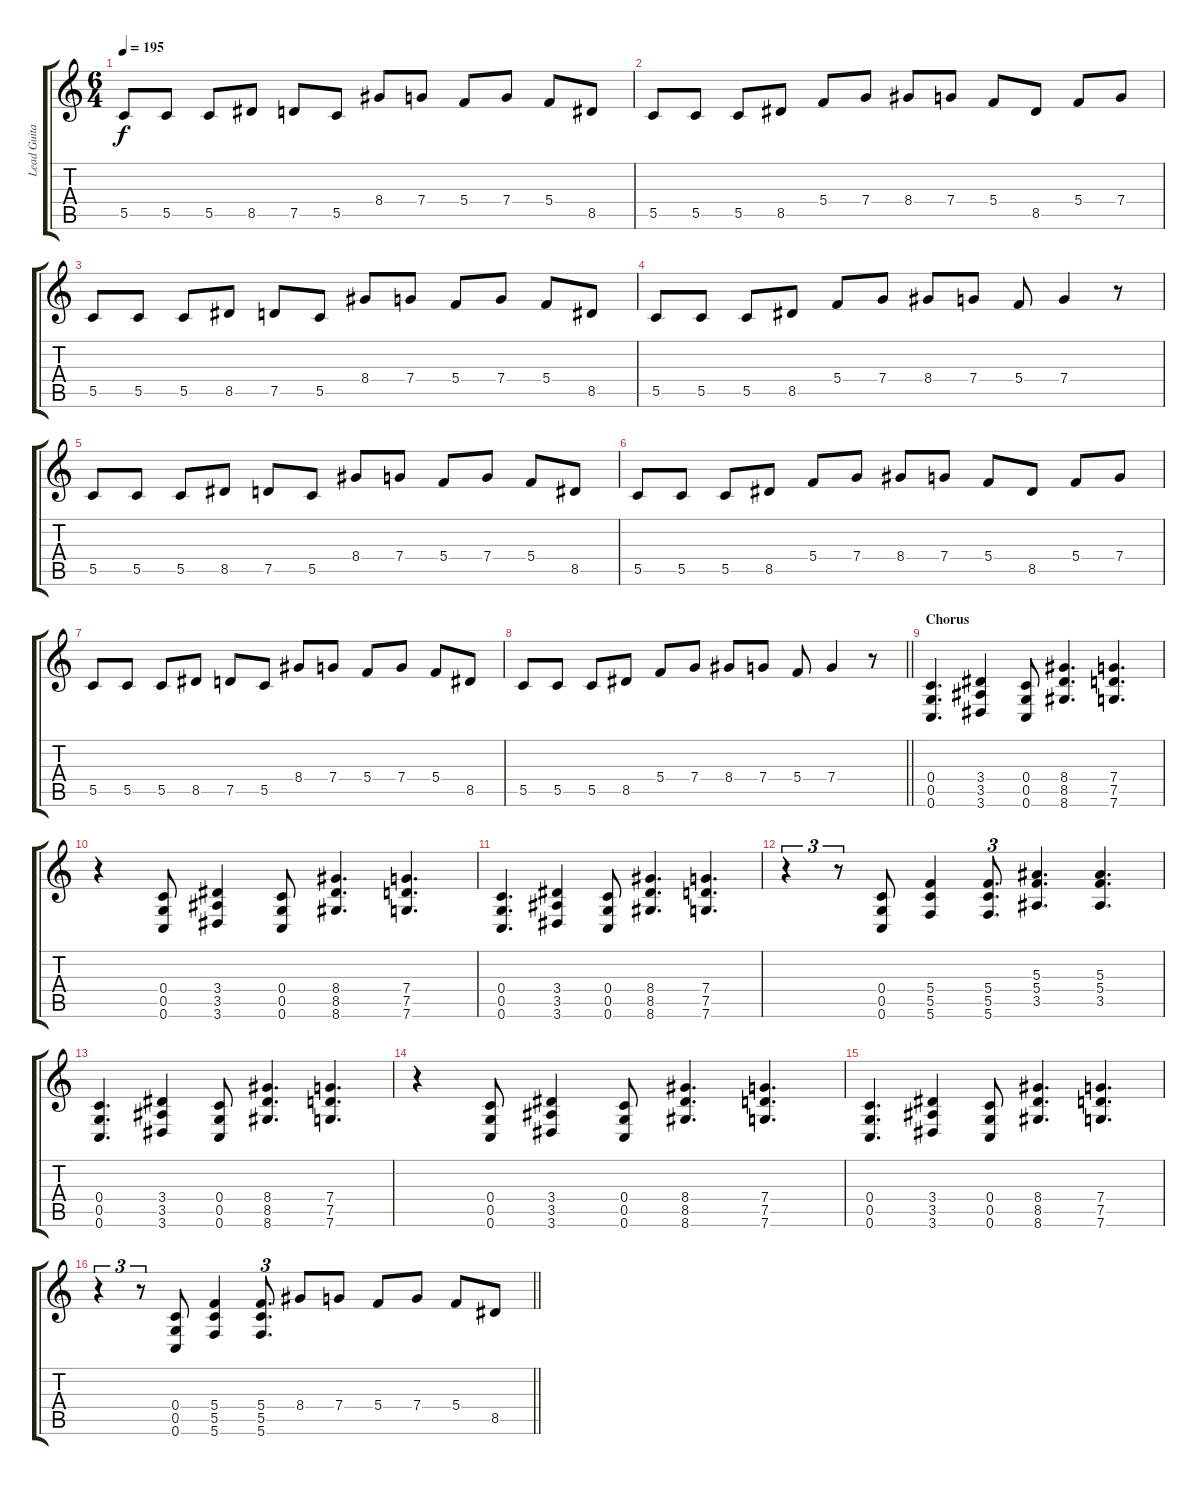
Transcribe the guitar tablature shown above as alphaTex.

\track ("Lead Guitar" "Lead Guita") {instrument distortionguitar}
\staff {score tabs}
\tuning (D4 A3 F3 C3 G2 C2) {hide}
\ts (6 4)
\tempo 195
\clef g2
\ks c
5.5.8{dy f} 5.5.8 5.5.8 8.5.8 7.5.8 5.5.8 8.4.8 7.4.8 5.4.8 7.4.8 5.4.8 8.5.8 |
5.5.8 5.5.8 5.5.8 8.5.8 5.4.8 7.4.8 8.4.8 7.4.8 5.4.8 8.5.8 5.4.8 7.4.8 |
5.5.8 5.5.8 5.5.8 8.5.8 7.5.8 5.5.8 8.4.8 7.4.8 5.4.8 7.4.8 5.4.8 8.5.8 |
5.5.8 5.5.8 5.5.8 8.5.8 5.4.8 7.4.8 8.4.8 7.4.8 5.4.8 7.4.4 r.8 |
5.5.8 5.5.8 5.5.8 8.5.8 7.5.8 5.5.8 8.4.8 7.4.8 5.4.8 7.4.8 5.4.8 8.5.8 |
5.5.8 5.5.8 5.5.8 8.5.8 5.4.8 7.4.8 8.4.8 7.4.8 5.4.8 8.5.8 5.4.8 7.4.8 |
5.5.8 5.5.8 5.5.8 8.5.8 7.5.8 5.5.8 8.4.8 7.4.8 5.4.8 7.4.8 5.4.8 8.5.8 |
\barLineRight lightlight
5.5.8 5.5.8 5.5.8 8.5.8 5.4.8 7.4.8 8.4.8 7.4.8 5.4.8 7.4.4 r.8 |
\section ("" "Chorus")
(0.4 0.5 0.6).4{d} (3.4 3.5 3.6).4 (0.4 0.5 0.6).8 (8.4 8.5 8.6).4{d} (7.4 7.5 7.6).4{d} |
r.4 (0.4 0.5 0.6).8 (3.4 3.5 3.6).4 (0.4 0.5 0.6).8 (8.4 8.5 8.6).4{d} (7.4 7.5 7.6).4{d} |
(0.4 0.5 0.6).4{d} (3.4 3.5 3.6).4 (0.4 0.5 0.6).8 (8.4 8.5 8.6).4{d} (7.4 7.5 7.6).4{d} |
r.4{tu (3 2)} r.8{tu (3 2)} (0.4 0.5 0.6).8 (5.4 5.5 5.6).4 (5.4 5.5 5.6).8{d tu (3 2)} (5.3 5.4 3.5).4{d} (5.3 5.4 3.5).4{d} |
(0.4 0.5 0.6).4{d} (3.4 3.5 3.6).4 (0.4 0.5 0.6).8 (8.4 8.5 8.6).4{d} (7.4 7.5 7.6).4{d} |
r.4 (0.4 0.5 0.6).8 (3.4 3.5 3.6).4 (0.4 0.5 0.6).8 (8.4 8.5 8.6).4{d} (7.4 7.5 7.6).4{d} |
(0.4 0.5 0.6).4{d} (3.4 3.5 3.6).4 (0.4 0.5 0.6).8 (8.4 8.5 8.6).4{d} (7.4 7.5 7.6).4{d} |
\barLineRight lightlight
r.4{tu (3 2)} r.8{tu (3 2)} (0.4 0.5 0.6).8 (5.4 5.5 5.6).4 (5.4 5.5 5.6).8{d tu (3 2)} 8.4.8 7.4.8 5.4.8 7.4.8 5.4.8 8.5.8
